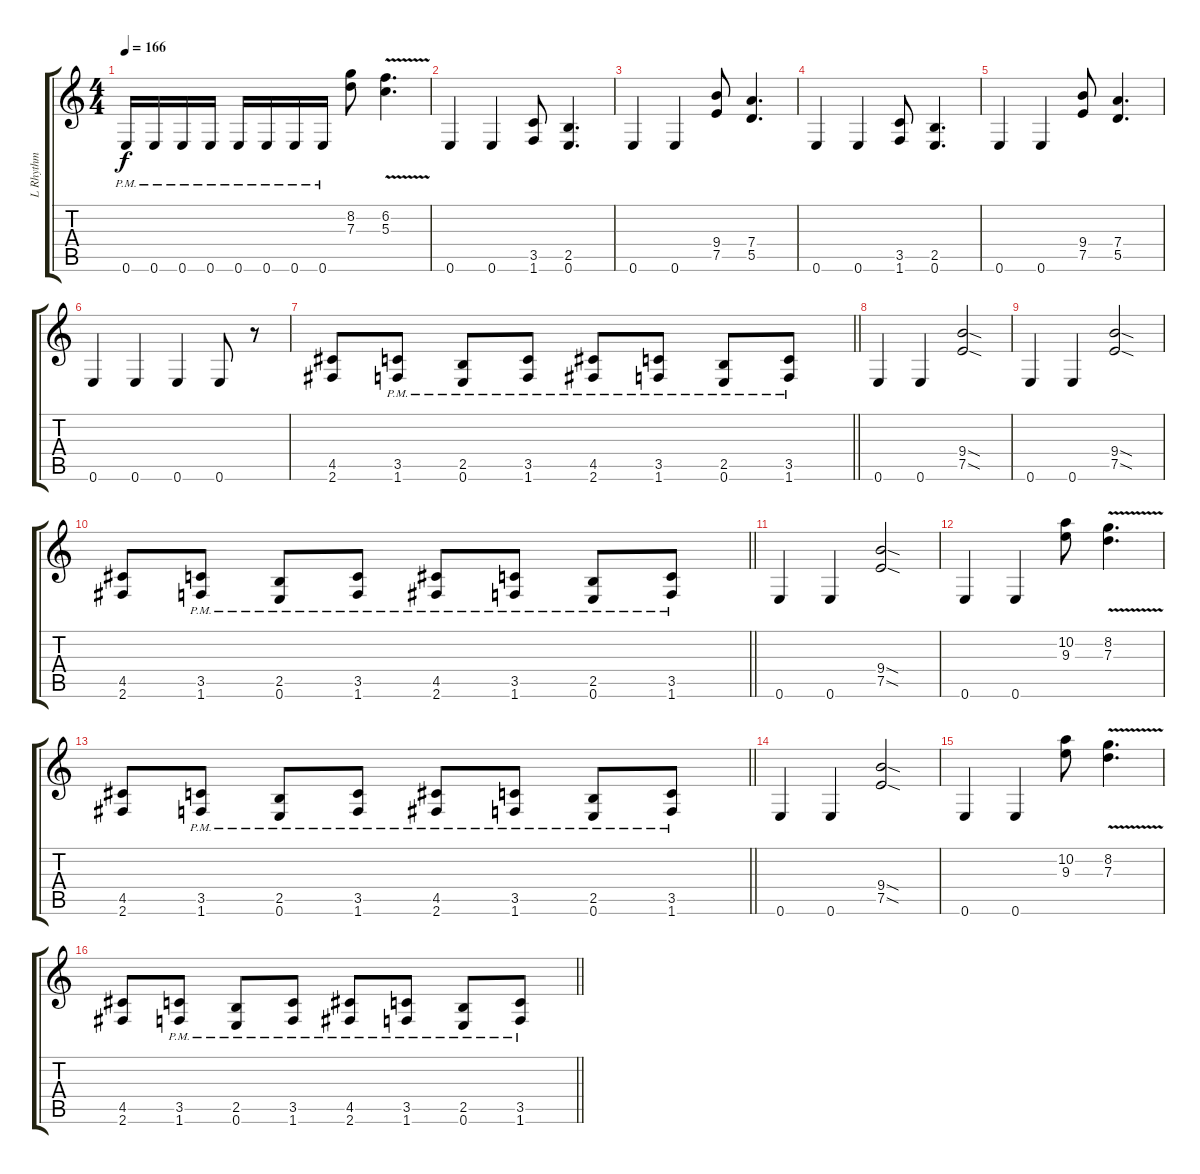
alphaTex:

\track ("L Rhythm" "L Rhythm") {instrument distortionguitar}
\staff {score tabs}
\tuning (E4 B3 G3 D3 A2 E2) {hide}
\ts (4 4)
\tempo 166
\clef g2
\ks c
0.6{pm}.16{dy f} 0.6{pm}.16 0.6{pm}.16 0.6{pm}.16 0.6{pm}.16 0.6{pm}.16 0.6{pm}.16 0.6{pm}.16 (8.2 7.3).8 (6.2{v} 5.3{v}).4{d} |
0.6.4 0.6.4 (3.5 1.6).8 (2.5 0.6).4{d} |
0.6.4 0.6.4 (9.4 7.5).8 (7.4 5.5).4{d} |
0.6.4 0.6.4 (3.5 1.6).8 (2.5 0.6).4{d} |
0.6.4 0.6.4 (9.4 7.5).8 (7.4 5.5).4{d} |
0.6.4 0.6.4 0.6.4 0.6.8 r.8 |
\barLineRight lightlight
(4.5 2.6).8 (3.5{pm} 1.6{pm}).8 (2.5{pm} 0.6{pm}).8 (3.5{pm} 1.6{pm}).8 (4.5{pm} 2.6{pm}).8 (3.5{pm} 1.6{pm}).8 (2.5{pm} 0.6{pm}).8 (3.5{pm} 1.6{pm}).8 |
0.6.4 0.6.4 (9.4{sod} 7.5{sod}).2 |
0.6.4 0.6.4 (9.4{sod} 7.5{sod}).2 |
\barLineRight lightlight
(4.5 2.6).8 (3.5{pm} 1.6{pm}).8 (2.5{pm} 0.6{pm}).8 (3.5{pm} 1.6{pm}).8 (4.5{pm} 2.6{pm}).8 (3.5{pm} 1.6{pm}).8 (2.5{pm} 0.6{pm}).8 (3.5{pm} 1.6{pm}).8 |
0.6.4 0.6.4 (9.4{sod} 7.5{sod}).2 |
0.6.4 0.6.4 (10.2 9.3).8 (8.2{v} 7.3{v}).4{d} |
\barLineRight lightlight
(4.5 2.6).8 (3.5{pm} 1.6{pm}).8 (2.5{pm} 0.6{pm}).8 (3.5{pm} 1.6{pm}).8 (4.5{pm} 2.6{pm}).8 (3.5{pm} 1.6{pm}).8 (2.5{pm} 0.6{pm}).8 (3.5{pm} 1.6{pm}).8 |
0.6.4 0.6.4 (9.4{sod} 7.5{sod}).2 |
0.6.4 0.6.4 (10.2 9.3).8 (8.2{v} 7.3{v}).4{d} |
\barLineRight lightlight
(4.5 2.6).8 (3.5{pm} 1.6{pm}).8 (2.5{pm} 0.6{pm}).8 (3.5{pm} 1.6{pm}).8 (4.5{pm} 2.6{pm}).8 (3.5{pm} 1.6{pm}).8 (2.5{pm} 0.6{pm}).8 (3.5{pm} 1.6{pm}).8
